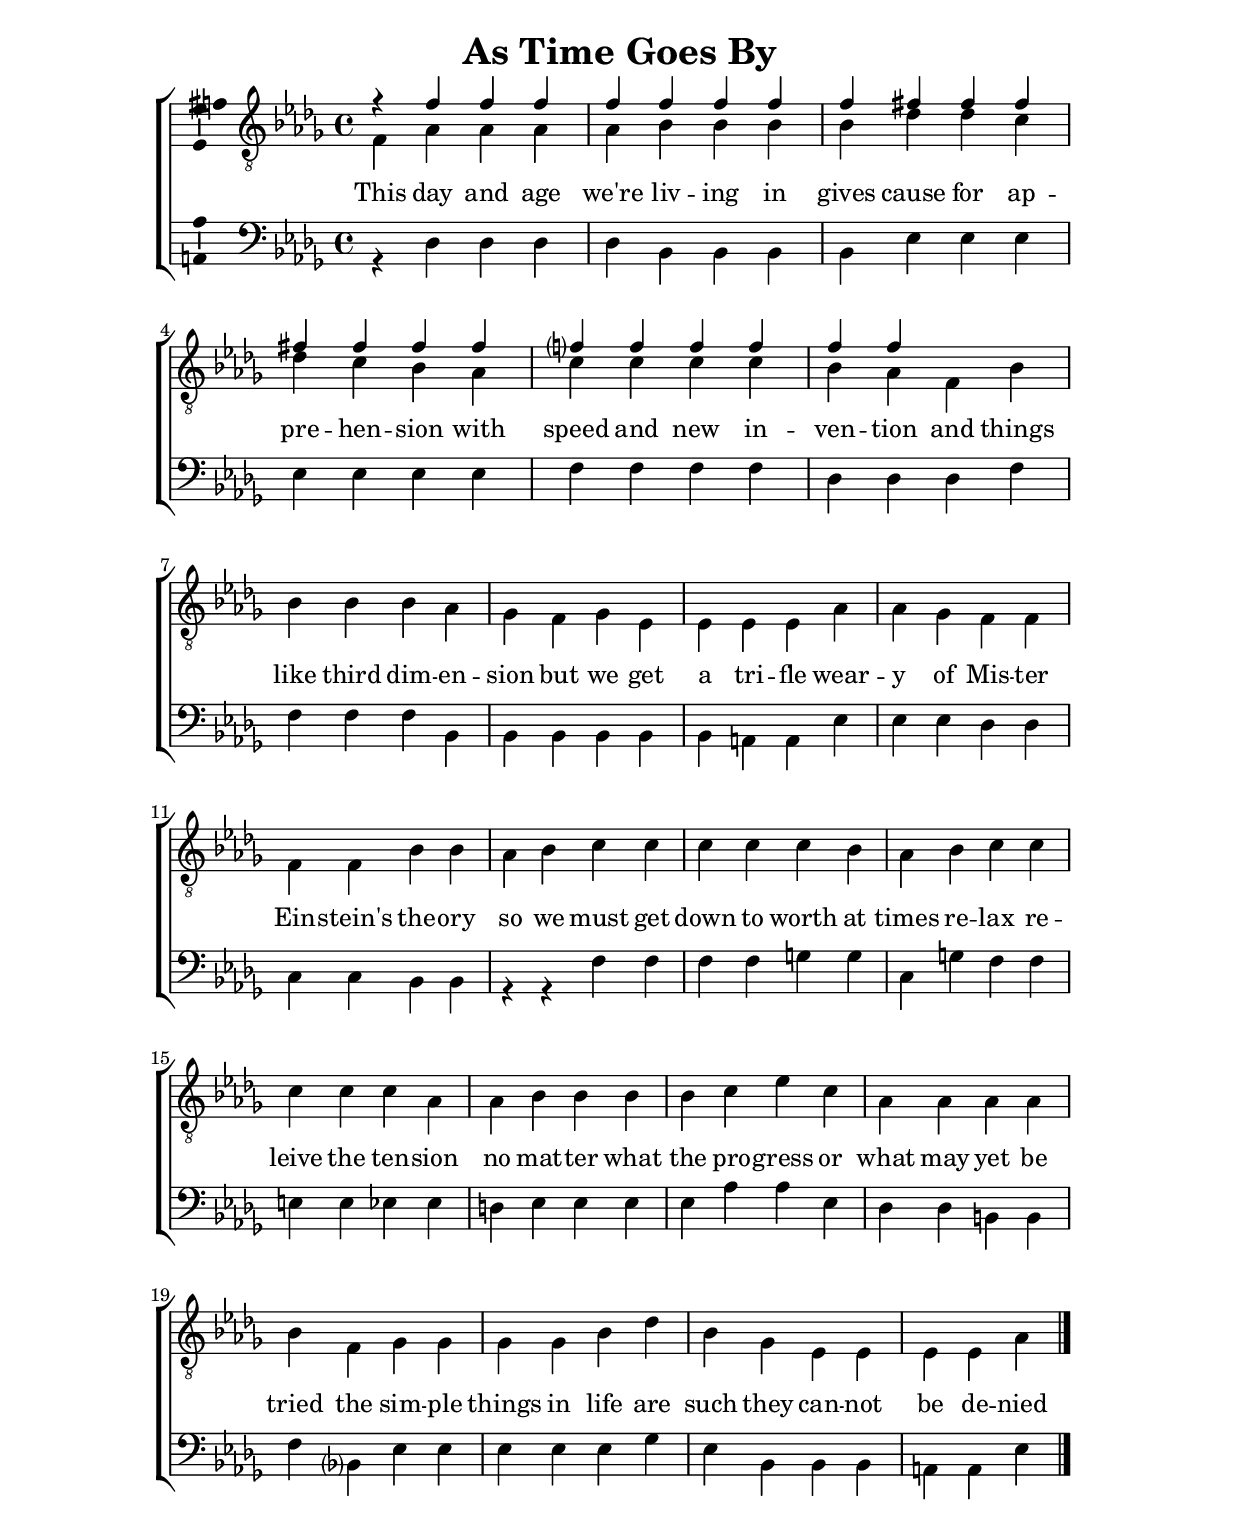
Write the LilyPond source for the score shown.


\header {  
  title = "As Time Goes By"
  subtitle = ""
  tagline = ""   
  poet = ""
  composer = ""
}

#(set-global-staff-size 20)	
\include "english.ly"

global = {
  \time 4/4
  \key df \major
}

lead = \relative c {
  \voiceTwo
  f af af af af bf bf bf bf df df c df c bf
  af c c c c bf af
  f bf bf bf bf af gf
  f gf ef ef ef ef af af
  gf f f f f bf bf
  af bf c c c c c bf af  bf c c c c c af
  af bf bf bf bf c ef c af af af af bf
  f gf gf gf gf bf df bf gf ef ef ef ef af

  \bar "|."
}

leadWords = \lyricmode {
This day and age we're liv -- ing in gives cause for ap -- pre -- hen -- sion
with speed and new in -- ven -- tion
and things like third dim -- en -- sion
but we get a tri -- fle wear -- y 
of Mis -- ter Ein -- stein's the -- ory
so we must get down to worth at times re -- lax re -- leive the ten -- sion
no mat -- ter what the pro -- gress or what may yet be tried
the sim -- ple things in life are such they can -- not be de -- nied

You must remember this
A kiss is just a kiss
A sigh is just sigh __
The fundamental things apply
as time goes by
As time goes by

And when two lovers woo
They still say I love you
On that you can rely __
No matter what the future brings
As time goes by
Time goes by __

Moonlight and lvoes songs never out of sate
Hearst souto of passion jealuousty and hate
Woman loves man and man must have his mate
That no one can deny

It's still the same old story
a fight for love and glory
a case of do or die __ do or die
The world will always welcome lovers
As time goes by.

The world will alwyas welcome lovers
As time goes by
}


tenor = \relative c {
  \voiceOne
  r f' f f f f f f f fs fs fs fs fs fs fs
  f f f f f f
  
}


bass = \relative c {
  \voiceTwo
  r df df df df bf bf bf bf ef ef ef ef ef ef
  ef f f f f df df df f f f f bf, bf
  bf bf bf bf a a ef' ef ef df df c c bf bf
  r r f' f f f g g c, g' f f e e ef ef
  d ef ef ef ef af af ef df df b b f'
  bf, ef ef ef ef ef gf ef bf bf bf a a ef'

} 

baritone = \relative c {
  \voiceOne
}

\score { 
  \transpose c c \context StaffGroup <<
    #(set-accidental-style 'modern-voice-cautionary 'Score)
    \context Staff = "upper" <<
      \clef "treble_8"
      \context Voice = "tenor" \with {
        \consists "Ambitus_engraver"
      } <<
        \global
        \override Ambitus #'X-offset = #2.0
        \tenor
      >>
      \context Voice = "lead" \with {
        \consists "Ambitus_engraver"
      } << \global \lead >>
    >>
    \new Lyrics = "leadLyrics" { s }
    \context Staff = "lower" <<
      \clef bass
      \context Voice = "baritone" \with {
        \consists "Ambitus_engraver"
      } <<
        \global
        \override Ambitus #'X-offset = #2.0
        \baritone
      >>
      \context Voice = "bass" \with {
        \consists "Ambitus_engraver"
      } << \global \bass >>
    >>
    \context Lyrics = "leadLyrics" \lyricsto "lead" \leadWords
  >>
  \layout {
    \context {
      \Lyrics
      \override VerticalAxisGroup #'nonstaff-relatedstaff-spacing = #'((padding . 1.2))
    }
    \context {
      \StaffGroup
      \remove "Span_bar_engraver"
    }
    \context {
      \Staff
     \override VerticalAxisGroup #'staff-staff-spacing = #'((padding . 0))
      autoBeaming = ##t
      \unset melismaBusyProperties 
    }
    \context {
      \Score
      % barNumberVisibility = #(lambda (barnum) #f)
    }
  }  
  \midi { }
}
\paper {
  line-width = 6\in 
  indent = 0
}

